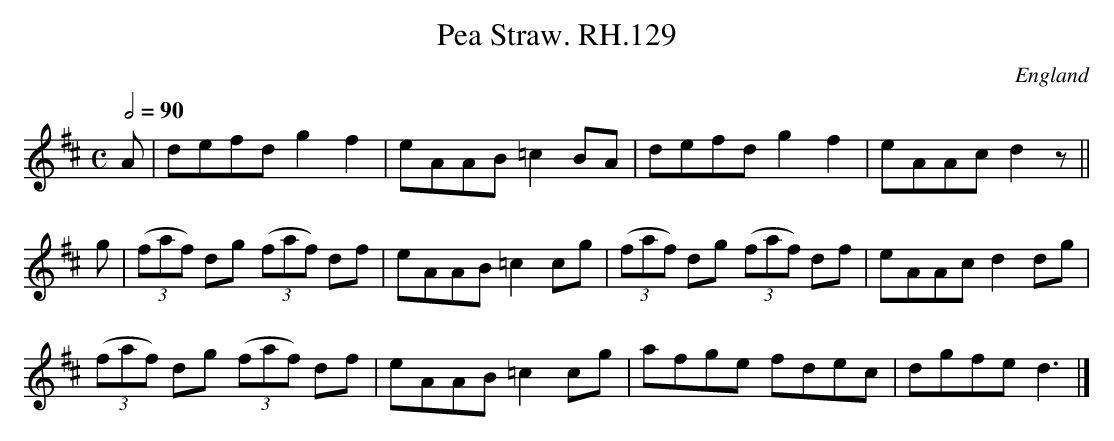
X:1
T:Pea Straw. RH.129
O:England
M:C
L:1/8
Q:1/2=90
K:D
A|defd g2f2|eAAB =c2BA|\
defd g2f2|eAAc d2z||
g|((3faf) dg ((3faf) df|eAAB =c2cg|\
((3faf) dg ((3faf) df|eAAc d2dg|
((3faf) dg ((3faf) df|eAAB =c2cg|\
afge fdec|dgfe d3|]
